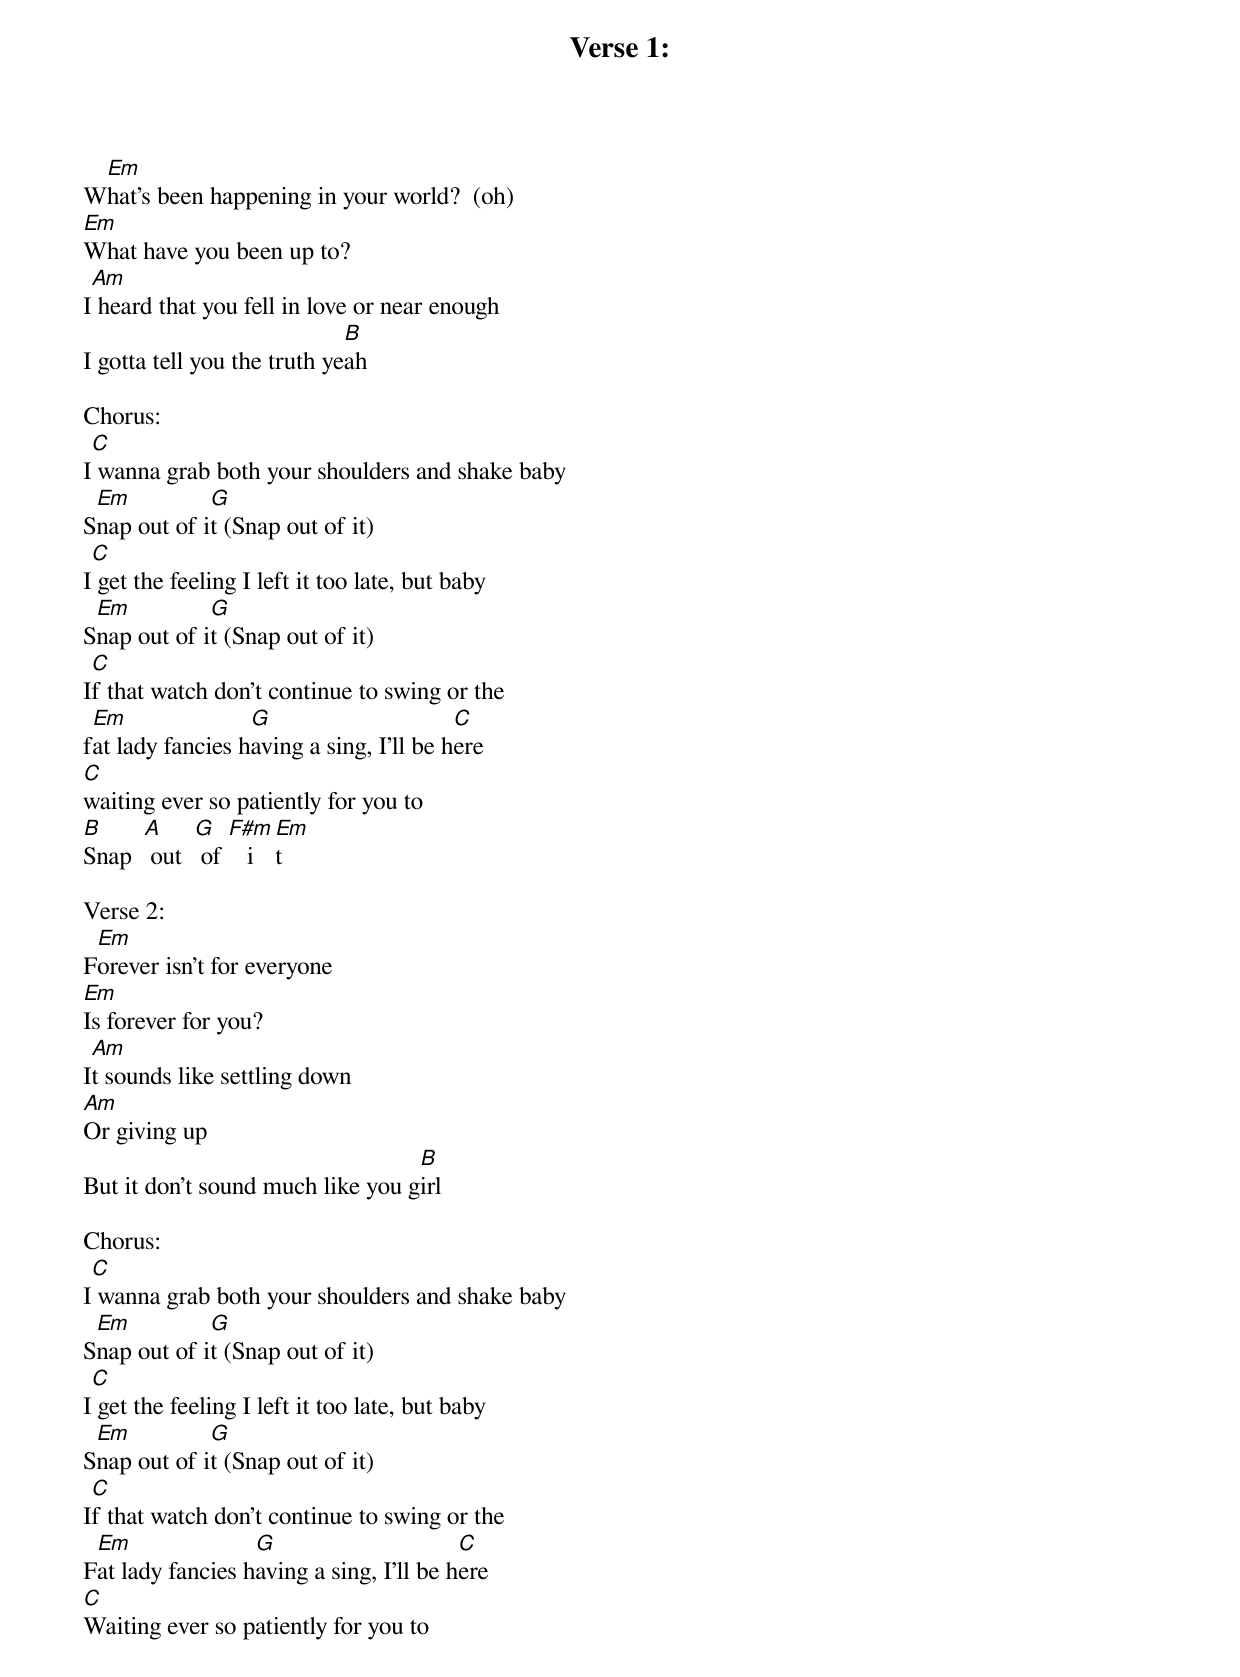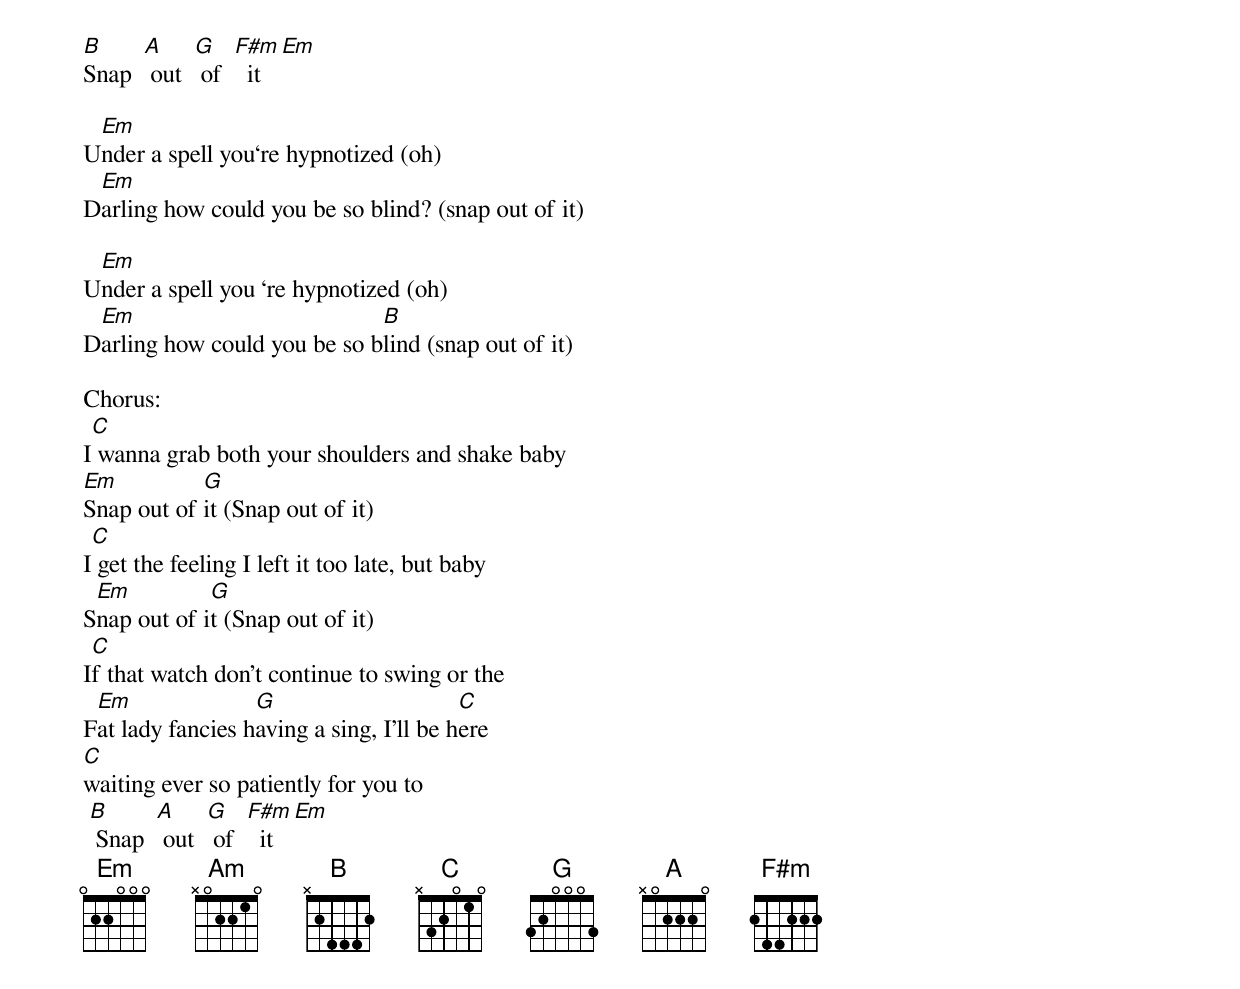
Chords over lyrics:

Verse 1:
 Em
What's been happening in your world?  (oh)
Em
What have you been up to?
 Am
I heard that you fell in love or near enough
                             B
I gotta tell you the truth yeah

Chorus:
 C
I wanna grab both your shoulders and shake baby
 Em          G
Snap out of it (Snap out of it)
 C
I get the feeling I left it too late, but baby
 Em          G
Snap out of it (Snap out of it)
 C
If that watch don't continue to swing or the
 Em               G                      C
fat lady fancies having a sing, I'll be here
C
waiting ever so patiently for you to
B     A     G   F#m Em
Snap   out   of    it

Verse 2:
 Em
Forever isn’t for everyone
Em
Is forever for you?
 Am
It sounds like settling down
Am
Or giving up
                                  B
But it don’t sound much like you girl

Chorus:
 C
I wanna grab both your shoulders and shake baby
 Em          G
Snap out of it (Snap out of it)
 C
I get the feeling I left it too late, but baby
 Em          G
Snap out of it (Snap out of it)
 C
If that watch don't continue to swing or the
 Em               G                      C
Fat lady fancies having a sing, I'll be here
C
Waiting ever so patiently for you to
B     A     G    F#m   Em
Snap   out   of    it

 Em
Under a spell you‘re hypnotized (oh)
 Em
Darling how could you be so blind? (snap out of it)

 Em
Under a spell you ‘re hypnotized (oh)
 Em                          B
Darling how could you be so blind (snap out of it)

Chorus:
 C
I wanna grab both your shoulders and shake baby
Em          G
Snap out of it (Snap out of it)
 C
I get the feeling I left it too late, but baby
 Em          G
Snap out of it (Snap out of it)
 C
If that watch don't continue to swing or the
 Em               G                      C
Fat lady fancies having a sing, I'll be here
C
waiting ever so patiently for you to
 B      A     G    F#m  Em
  Snap   out   of    it
